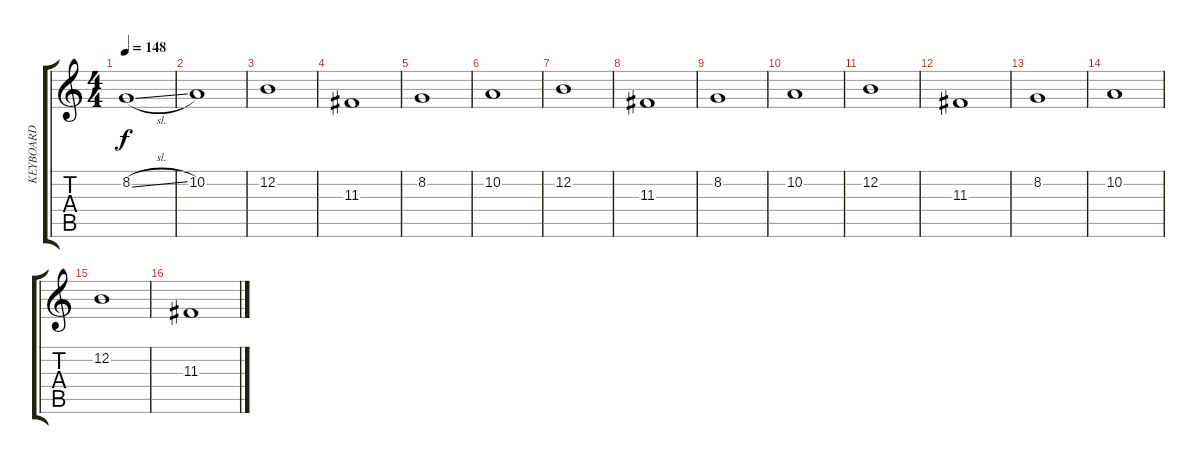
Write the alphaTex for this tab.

\track ("KEYBOARD" "KEYBOARD") {instrument tremolostrings}
\staff {score tabs}
\tuning (E4 B3 G3 D3 A2 E2) {hide}
\ts (4 4)
\tempo 148
\clef g2
\ks c
8.2{sl}.1{dy f} |
10.2.1 |
12.2.1 |
11.3.1 |
8.2.1 |
10.2.1 |
12.2.1 |
11.3.1 |
8.2.1 |
10.2.1 |
12.2.1 |
11.3.1 |
8.2.1 |
10.2.1 |
12.2.1 |
11.3.1
